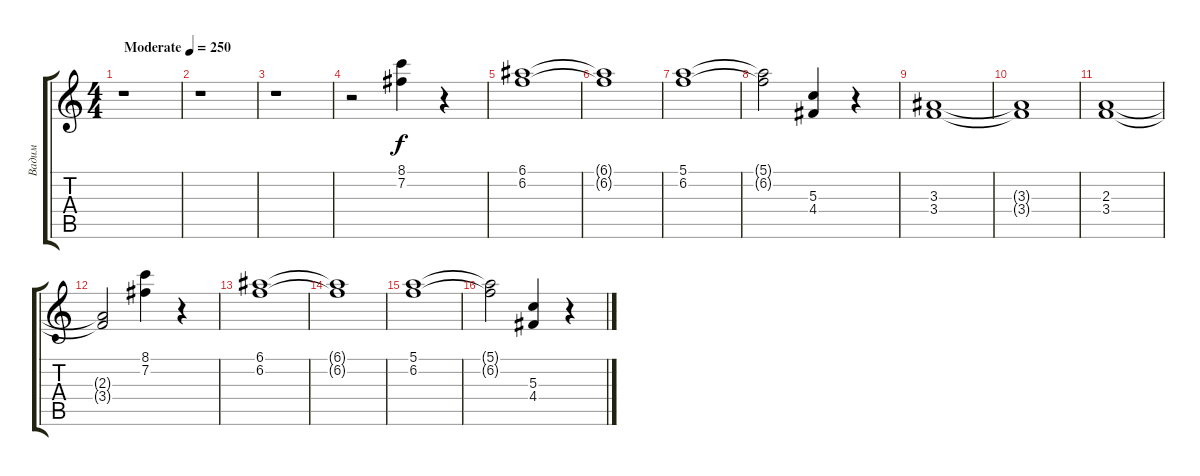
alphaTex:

\track ("Вадим" "Вадим") {instrument electricguitarclean}
\staff {score tabs}
\tuning (E4 B3 G3 D3 A2 E2) {hide}
\ts (4 4)
\tempo (250 "Moderate")
\clef g2
\ks c
r.1{dy f instrument electricguitarclean} |
r.1 |
r.1 |
r.2 (8.1 7.2).4 r.4 |
(6.1 6.2).1 |
(6.1{t} 6.2{t}).1 |
(5.1 6.2).1 |
(5.1{t} 6.2{t}).2 (5.3 4.4).4 r.4 |
(3.3 3.4).1 |
(3.3{t} 3.4{t}).1 |
(2.3 3.4).1 |
(2.3{t} 3.4{t}).2 (8.1 7.2).4 r.4 |
(6.1 6.2).1 |
(6.1{t} 6.2{t}).1 |
(5.1 6.2).1 |
(5.1{t} 6.2{t}).2 (5.3 4.4).4 r.4
